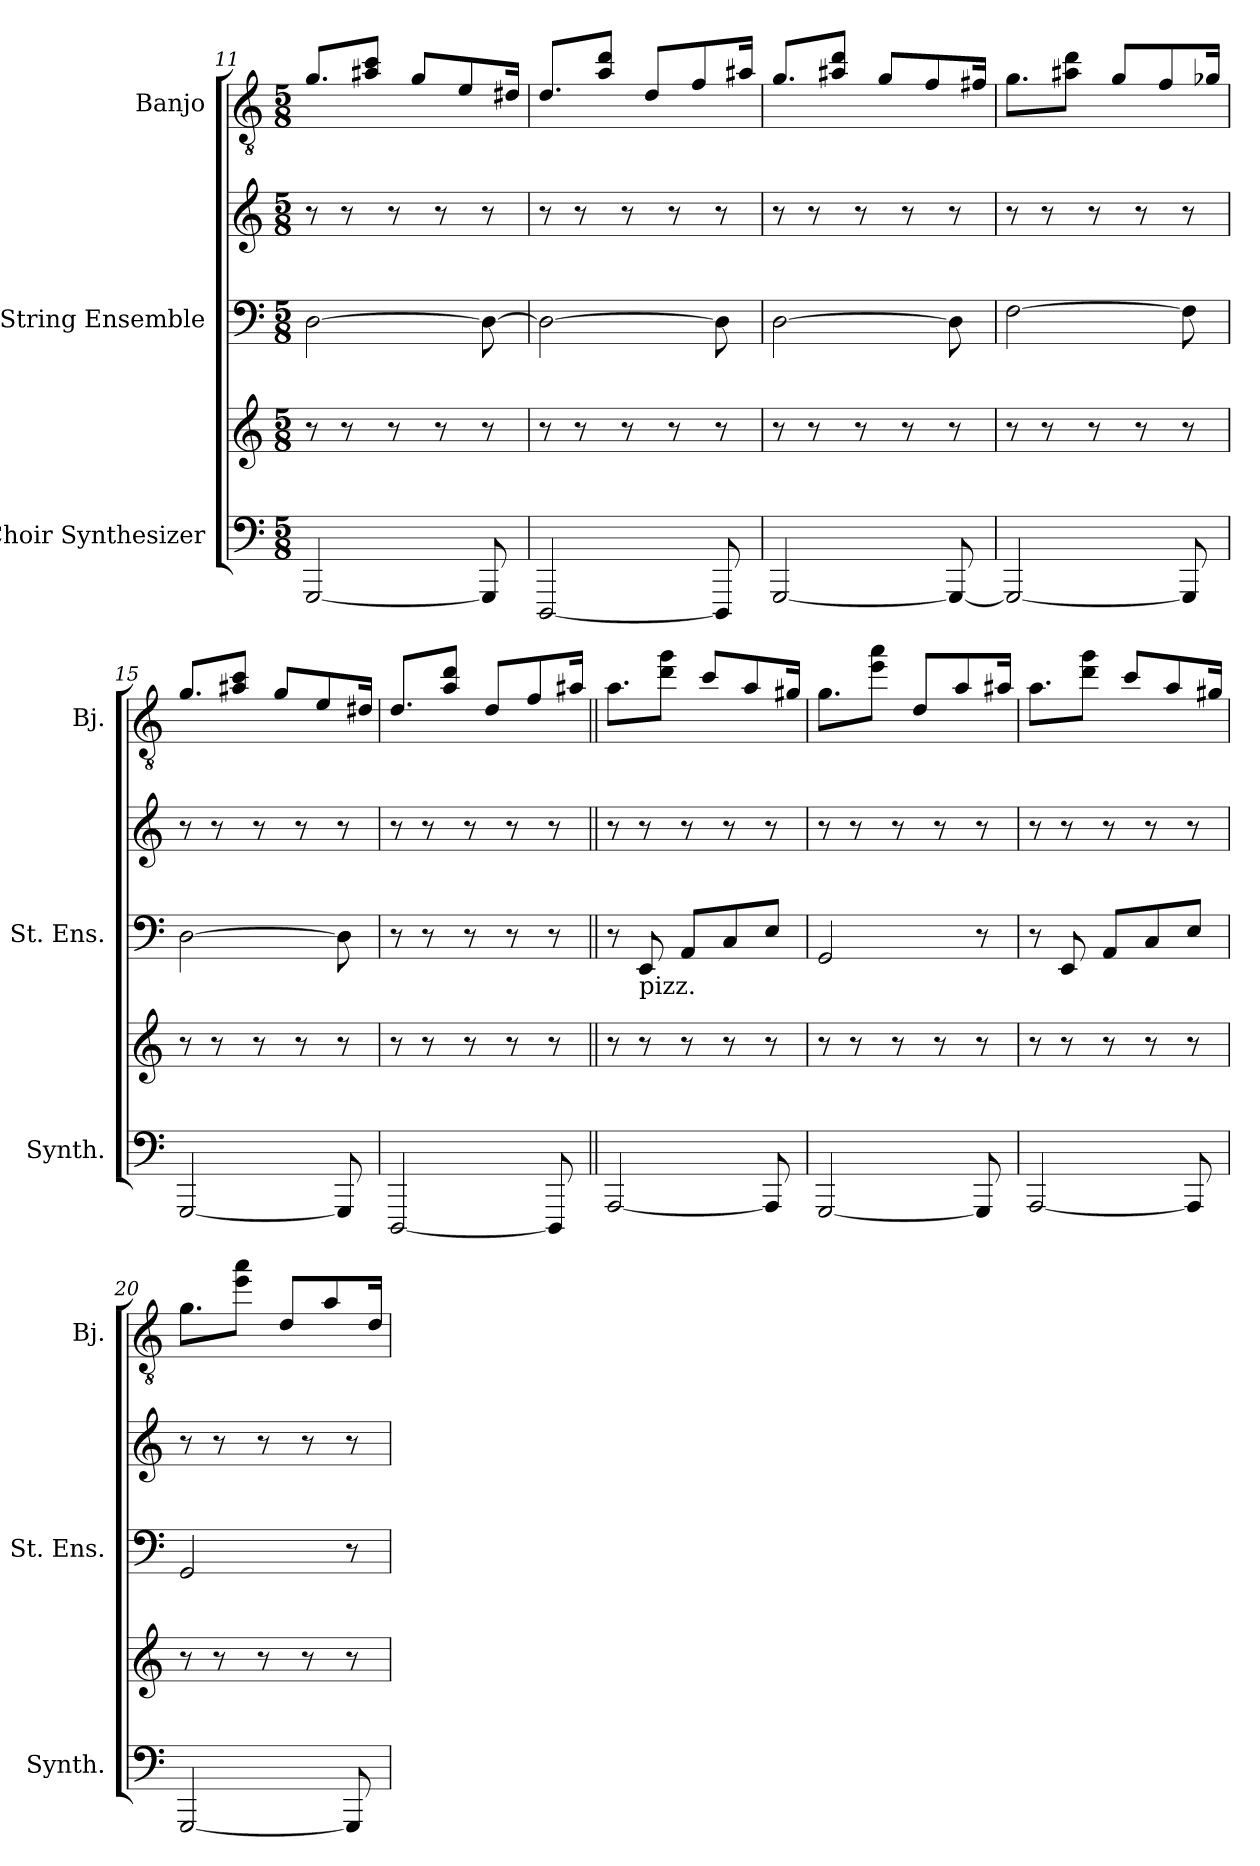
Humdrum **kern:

**kern	**kern	**kern	**kern	**kern
*part3	*part3	*part2	*part2	*part1
*staff5	*staff4	*staff3	*staff2	*staff1
*I"Choir Synthesizer	*	*I"String Ensemble	*	*I"Banjo
*I'Synth.	*	*I'St. Ens.	*	*I'Bj.
*clefF4	*clefG2	*clefF4	*clefG2	*clefGv2
*	*	*	*	*ITrd7c12
*k[]	*k[]	*k[]	*k[]	*k[]
*M5/8	*M5/8	*M5/8	*M5/8	*M5/8
=11	=11	=11	=11	=11
[2GGG	8r	[2D	8r	8.G/L
.	8r	.	8r	.
.	.	.	.	8c/ 8A#X/J
.	8r	.	8r	.
.	.	.	.	8G/L
.	8r	.	8r	.
.	.	.	.	8E/
8GGG]	8r	8D_	8r	.
.	.	.	.	16D#X/Jk
=12	=12	=12	=12	=12
[2DDD	8r	2D_	8r	8.D/L
.	8r	.	8r	.
.	.	.	.	8A/ 8d/J
.	8r	.	8r	.
.	.	.	.	8D/L
.	8r	.	8r	.
.	.	.	.	8F/
8DDD]	8r	8D]	8r	.
.	.	.	.	16A#X/Jk
=13	=13	=13	=13	=13
[2GGG	8r	[2D	8r	8.G/L
.	8r	.	8r	.
.	.	.	.	8d/ 8A#X/J
.	8r	.	8r	.
.	.	.	.	8G/L
.	8r	.	8r	.
.	.	.	.	8F/
8GGG_	8r	8D]	8r	.
.	.	.	.	16F#X/Jk
=14	=14	=14	=14	=14
2GGG_	8r	[2F	8r	8.G\L
.	8r	.	8r	.
.	.	.	.	8A#X\ 8d\J
.	8r	.	8r	.
.	.	.	.	8G/L
.	8r	.	8r	.
.	.	.	.	8F/
8GGG]	8r	8F]	8r	.
.	.	.	.	16G-X/Jk
=15	=15	=15	=15	=15
[2GGG	8r	[2D	8r	8.G/L
.	8r	.	8r	.
.	.	.	.	8c/ 8A#X/J
.	8r	.	8r	.
.	.	.	.	8G/L
.	8r	.	8r	.
.	.	.	.	8E/
8GGG]	8r	8D]	8r	.
.	.	.	.	16D#X/Jk
=16	=16	=16	=16	=16
[2DDD	8r	8r	8r	8.D/L
.	8r	8r	8r	.
.	.	.	.	8A/ 8d/J
.	8r	8r	8r	.
.	.	.	.	8D/L
.	8r	8r	8r	.
.	.	.	.	8F/
8DDD]	8r	8r	8r	.
.	.	.	.	16A#X/Jk
=17||	=17||	=17||	=17||	=17||
[2AAA	8r	8r	8r	8.A\L
!	!	!LO:TX:b:t=pizz.	!	!
.	8r	8EE	8r	.
.	.	.	.	8d\ 8g\J
.	8r	8AA/L	8r	.
.	.	.	.	8c/L
.	8r	8C/	8r	.
.	.	.	.	8A/
8AAA]	8r	8E/J	8r	.
.	.	.	.	16G#X/Jk
=18	=18	=18	=18	=18
[2GGG	8r	2GG	8r	8.G\L
.	8r	.	8r	.
.	.	.	.	8e\ 8a\J
.	8r	.	8r	.
.	.	.	.	8D/L
.	8r	.	8r	.
.	.	.	.	8A/
8GGG]	8r	8r	8r	.
.	.	.	.	16A#X/Jk
=19	=19	=19	=19	=19
[2AAA	8r	8r	8r	8.A\L
.	8r	8EE	8r	.
.	.	.	.	8d\ 8g\J
.	8r	8AA/L	8r	.
.	.	.	.	8c/L
.	8r	8C/	8r	.
.	.	.	.	8A/
8AAA]	8r	8E/J	8r	.
.	.	.	.	16G#X/Jk
=20	=20	=20	=20	=20
[2GGG	8r	2GG	8r	8.G\L
.	8r	.	8r	.
.	.	.	.	8e\ 8a\J
.	8r	.	8r	.
.	.	.	.	8D/L
.	8r	.	8r	.
.	.	.	.	8A/
8GGG]	8r	8r	8r	.
.	.	.	.	16D/Jk
=	=	=	=	=
*-	*-	*-	*-	*-
